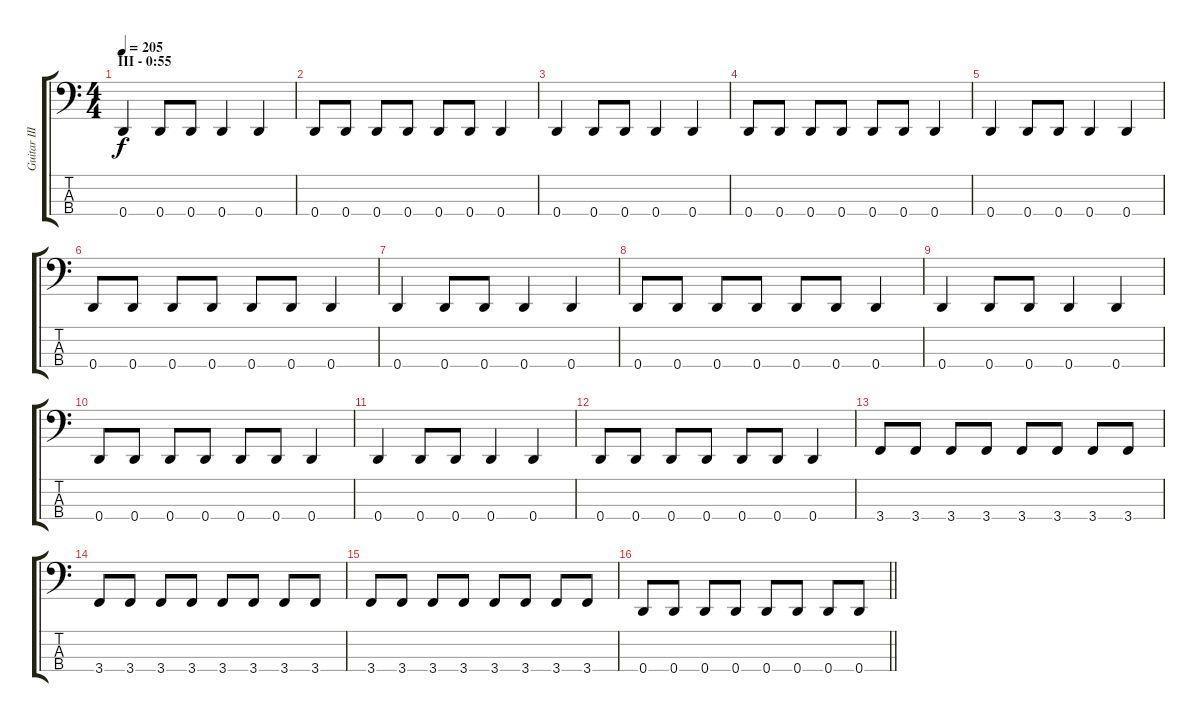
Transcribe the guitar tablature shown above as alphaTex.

\track ("Guitar III - Bass" "Guitar III") {instrument electricbasspick}
\staff {score tabs}
\tuning (G2 D2 A1 D1) {hide}
\ts (4 4)
\section ("" "III - 0:55")
\tempo 205
\clef f4
\ks c
0.4.4{dy f} 0.4.8 0.4.8 0.4.4 0.4.4 |
0.4.8 0.4.8 0.4.8 0.4.8 0.4.8 0.4.8 0.4.4 |
0.4.4 0.4.8 0.4.8 0.4.4 0.4.4 |
0.4.8 0.4.8 0.4.8 0.4.8 0.4.8 0.4.8 0.4.4 |
0.4.4 0.4.8 0.4.8 0.4.4 0.4.4 |
0.4.8 0.4.8 0.4.8 0.4.8 0.4.8 0.4.8 0.4.4 |
0.4.4 0.4.8 0.4.8 0.4.4 0.4.4 |
0.4.8 0.4.8 0.4.8 0.4.8 0.4.8 0.4.8 0.4.4 |
0.4.4 0.4.8 0.4.8 0.4.4 0.4.4 |
0.4.8 0.4.8 0.4.8 0.4.8 0.4.8 0.4.8 0.4.4 |
0.4.4 0.4.8 0.4.8 0.4.4 0.4.4 |
0.4.8 0.4.8 0.4.8 0.4.8 0.4.8 0.4.8 0.4.4 |
3.4.8 3.4.8 3.4.8 3.4.8 3.4.8 3.4.8 3.4.8 3.4.8 |
3.4.8 3.4.8 3.4.8 3.4.8 3.4.8 3.4.8 3.4.8 3.4.8 |
3.4.8 3.4.8 3.4.8 3.4.8 3.4.8 3.4.8 3.4.8 3.4.8 |
\barLineRight lightlight
0.4.8 0.4.8 0.4.8 0.4.8 0.4.8 0.4.8 0.4.8 0.4.8
